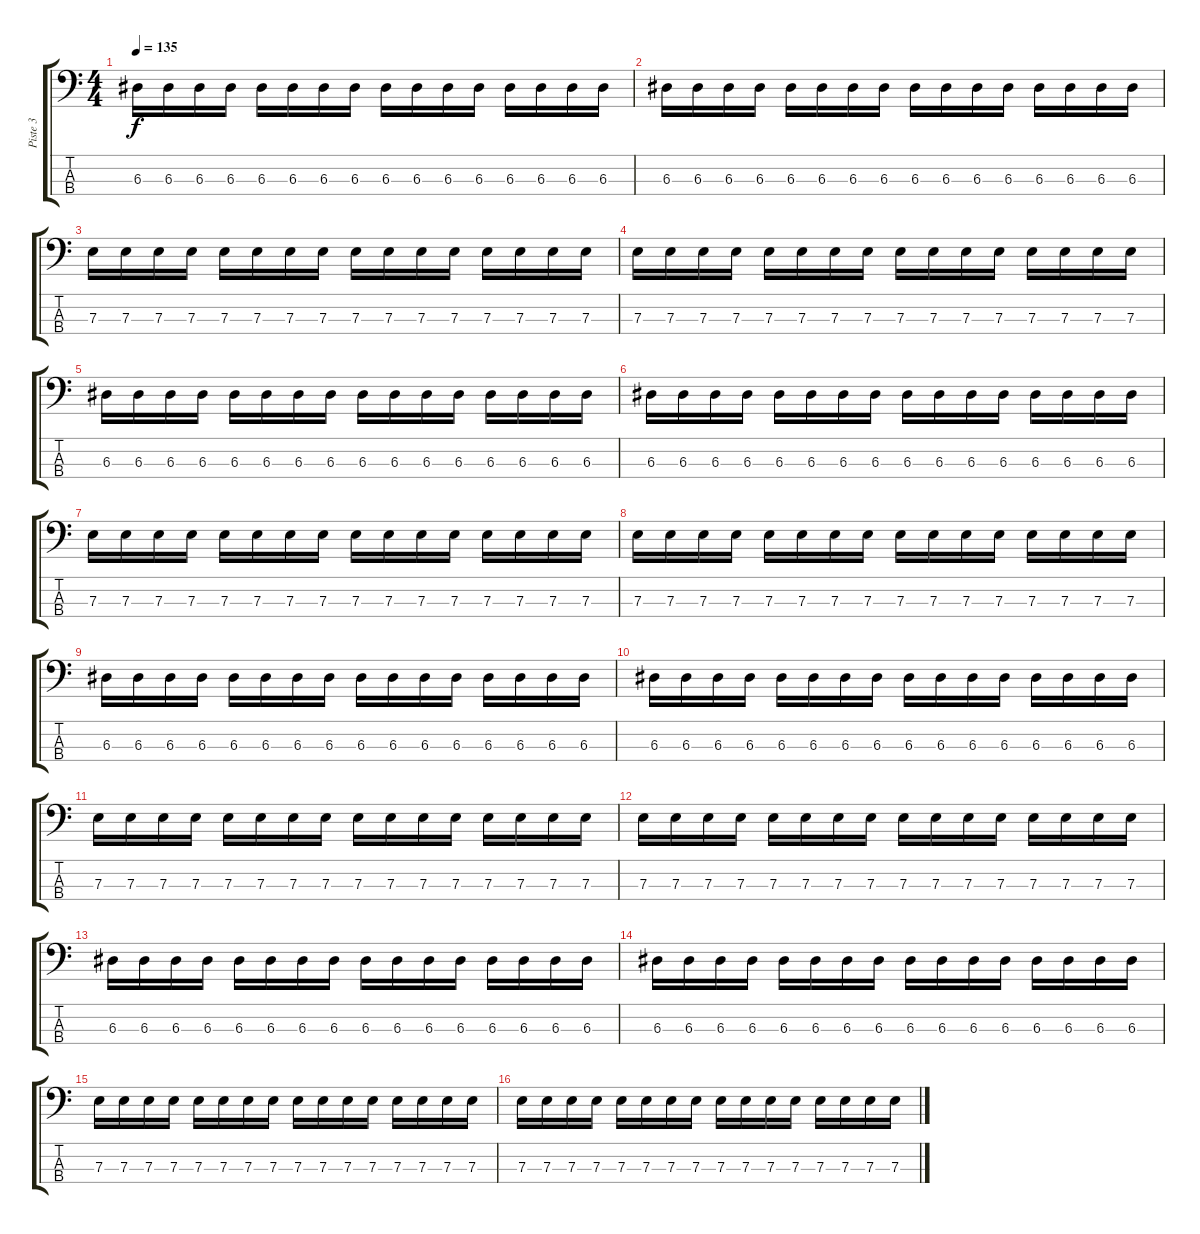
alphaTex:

\track ("Piste 3" "Piste 3") {instrument electricbassfinger}
\staff {score tabs}
\tuning (G2 D2 A1 E1) {hide}
\ts (4 4)
\tempo 135
\clef f4
\ks c
6.3.16{dy f} 6.3.16 6.3.16 6.3.16 6.3.16 6.3.16 6.3.16 6.3.16 6.3.16 6.3.16 6.3.16 6.3.16 6.3.16 6.3.16 6.3.16 6.3.16 |
6.3.16 6.3.16 6.3.16 6.3.16 6.3.16 6.3.16 6.3.16 6.3.16 6.3.16 6.3.16 6.3.16 6.3.16 6.3.16 6.3.16 6.3.16 6.3.16 |
7.3.16 7.3.16 7.3.16 7.3.16 7.3.16 7.3.16 7.3.16 7.3.16 7.3.16 7.3.16 7.3.16 7.3.16 7.3.16 7.3.16 7.3.16 7.3.16 |
7.3.16 7.3.16 7.3.16 7.3.16 7.3.16 7.3.16 7.3.16 7.3.16 7.3.16 7.3.16 7.3.16 7.3.16 7.3.16 7.3.16 7.3.16 7.3.16 |
6.3.16 6.3.16 6.3.16 6.3.16 6.3.16 6.3.16 6.3.16 6.3.16 6.3.16 6.3.16 6.3.16 6.3.16 6.3.16 6.3.16 6.3.16 6.3.16 |
6.3.16 6.3.16 6.3.16 6.3.16 6.3.16 6.3.16 6.3.16 6.3.16 6.3.16 6.3.16 6.3.16 6.3.16 6.3.16 6.3.16 6.3.16 6.3.16 |
7.3.16 7.3.16 7.3.16 7.3.16 7.3.16 7.3.16 7.3.16 7.3.16 7.3.16 7.3.16 7.3.16 7.3.16 7.3.16 7.3.16 7.3.16 7.3.16 |
7.3.16 7.3.16 7.3.16 7.3.16 7.3.16 7.3.16 7.3.16 7.3.16 7.3.16 7.3.16 7.3.16 7.3.16 7.3.16 7.3.16 7.3.16 7.3.16 |
6.3.16 6.3.16 6.3.16 6.3.16 6.3.16 6.3.16 6.3.16 6.3.16 6.3.16 6.3.16 6.3.16 6.3.16 6.3.16 6.3.16 6.3.16 6.3.16 |
6.3.16 6.3.16 6.3.16 6.3.16 6.3.16 6.3.16 6.3.16 6.3.16 6.3.16 6.3.16 6.3.16 6.3.16 6.3.16 6.3.16 6.3.16 6.3.16 |
7.3.16 7.3.16 7.3.16 7.3.16 7.3.16 7.3.16 7.3.16 7.3.16 7.3.16 7.3.16 7.3.16 7.3.16 7.3.16 7.3.16 7.3.16 7.3.16 |
7.3.16 7.3.16 7.3.16 7.3.16 7.3.16 7.3.16 7.3.16 7.3.16 7.3.16 7.3.16 7.3.16 7.3.16 7.3.16 7.3.16 7.3.16 7.3.16 |
6.3.16 6.3.16 6.3.16 6.3.16 6.3.16 6.3.16 6.3.16 6.3.16 6.3.16 6.3.16 6.3.16 6.3.16 6.3.16 6.3.16 6.3.16 6.3.16 |
6.3.16 6.3.16 6.3.16 6.3.16 6.3.16 6.3.16 6.3.16 6.3.16 6.3.16 6.3.16 6.3.16 6.3.16 6.3.16 6.3.16 6.3.16 6.3.16 |
7.3.16 7.3.16 7.3.16 7.3.16 7.3.16 7.3.16 7.3.16 7.3.16 7.3.16 7.3.16 7.3.16 7.3.16 7.3.16 7.3.16 7.3.16 7.3.16 |
7.3.16 7.3.16 7.3.16 7.3.16 7.3.16 7.3.16 7.3.16 7.3.16 7.3.16 7.3.16 7.3.16 7.3.16 7.3.16 7.3.16 7.3.16 7.3.16
